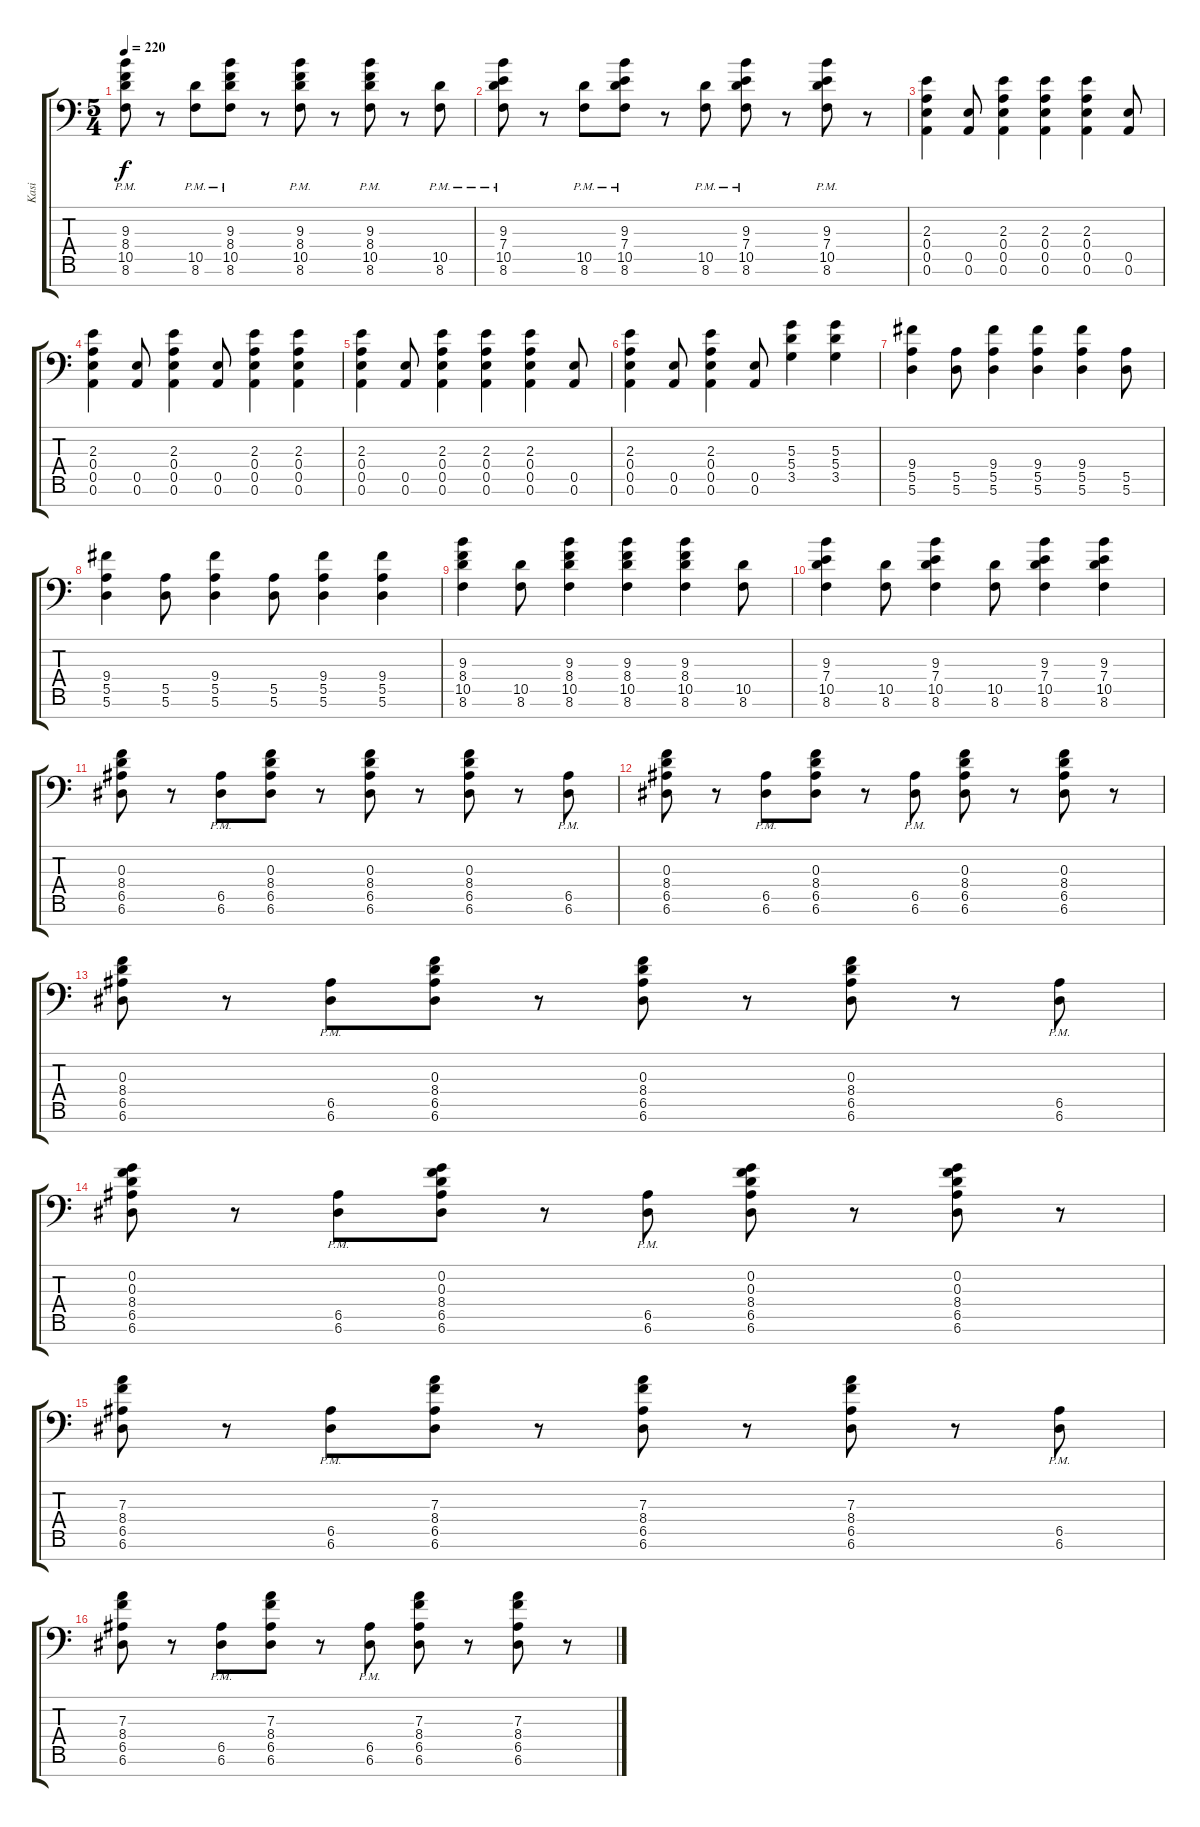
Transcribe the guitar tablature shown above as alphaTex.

\track ("Kasi" "Kasi") {instrument overdrivenguitar}
\staff {score tabs}
\tuning (B3 G3 D3 A2 E2 A1 E1) {hide}
\ts (5 4)
\tempo 220
\clef f4
\ks c
(9.3 8.4{pm} 10.5{pm} 8.6{pm}).8{dy f} r.8 (10.5{pm} 8.6{pm}).8 (9.3 8.4{pm} 10.5{pm} 8.6{pm}).8 r.8 (9.3 8.4{pm} 10.5{pm} 8.6{pm}).8 r.8 (9.3 8.4{pm} 10.5{pm} 8.6{pm}).8 r.8 (10.5{pm} 8.6{pm}).8 |
(9.3 7.4{pm} 10.5{pm} 8.6{pm}).8 r.8 (10.5{pm} 8.6{pm}).8 (9.3 7.4{pm} 10.5{pm} 8.6{pm}).8 r.8 (10.5{pm} 8.6{pm}).8 (9.3 7.4{pm} 10.5{pm} 8.6{pm}).8 r.8 (9.3 7.4{pm} 10.5{pm} 8.6{pm}).8 r.8 |
(2.3 0.4 0.5 0.6).4 (0.5 0.6).8 (2.3 0.4 0.5 0.6).4 (2.3 0.4 0.5 0.6).4 (2.3 0.4 0.5 0.6).4 (0.5 0.6).8 |
(2.3 0.4 0.5 0.6).4 (0.5 0.6).8 (2.3 0.4 0.5 0.6).4 (0.5 0.6).8 (2.3 0.4 0.5 0.6).4 (2.3 0.4 0.5 0.6).4 |
(2.3 0.4 0.5 0.6).4 (0.5 0.6).8 (2.3 0.4 0.5 0.6).4 (2.3 0.4 0.5 0.6).4 (2.3 0.4 0.5 0.6).4 (0.5 0.6).8 |
(2.3 0.4 0.5 0.6).4 (0.5 0.6).8 (2.3 0.4 0.5 0.6).4 (0.5 0.6).8 (5.3 5.4 3.5).4 (5.3 5.4 3.5).4 |
(9.4 5.5 5.6).4 (5.5 5.6).8 (9.4 5.5 5.6).4 (9.4 5.5 5.6).4 (9.4 5.5 5.6).4 (5.5 5.6).8 |
(9.4 5.5 5.6).4 (5.5 5.6).8 (9.4 5.5 5.6).4 (5.5 5.6).8 (9.4 5.5 5.6).4 (9.4 5.5 5.6).4 |
(9.3 8.4 10.5 8.6).4 (10.5 8.6).8 (9.3 8.4 10.5 8.6).4 (9.3 8.4 10.5 8.6).4 (9.3 8.4 10.5 8.6).4 (10.5 8.6).8 |
(9.3 7.4 10.5 8.6).4 (10.5 8.6).8 (9.3 7.4 10.5 8.6).4 (10.5 8.6).8 (9.3 7.4 10.5 8.6).4 (9.3 7.4 10.5 8.6).4 |
(0.3 8.4 6.5 6.6).8 r.8 (6.5{pm} 6.6{pm}).8 (0.3 8.4 6.5 6.6).8 r.8 (0.3 8.4 6.5 6.6).8 r.8 (0.3 8.4 6.5 6.6).8 r.8 (6.5{pm} 6.6{pm}).8 |
(0.3 8.4 6.5 6.6).8 r.8 (6.5{pm} 6.6{pm}).8 (0.3 8.4 6.5 6.6).8 r.8 (6.5{pm} 6.6{pm}).8 (0.3 8.4 6.5 6.6).8 r.8 (0.3 8.4 6.5 6.6).8 r.8 |
(0.3 8.4 6.5 6.6).8 r.8 (6.5{pm} 6.6{pm}).8 (0.3 8.4 6.5 6.6).8 r.8 (0.3 8.4 6.5 6.6).8 r.8 (0.3 8.4 6.5 6.6).8 r.8 (6.5{pm} 6.6{pm}).8 |
(0.2 0.3 8.4 6.5 6.6).8 r.8 (6.5{pm} 6.6{pm}).8 (0.2 0.3 8.4 6.5 6.6).8 r.8 (6.5{pm} 6.6{pm}).8 (0.2 0.3 8.4 6.5 6.6).8 r.8 (0.2 0.3 8.4 6.5 6.6).8 r.8 |
(7.3 8.4 6.5 6.6).8 r.8 (6.5{pm} 6.6{pm}).8 (7.3 8.4 6.5 6.6).8 r.8 (7.3 8.4 6.5 6.6).8 r.8 (7.3 8.4 6.5 6.6).8 r.8 (6.5{pm} 6.6{pm}).8 |
(7.3 8.4 6.5 6.6).8 r.8 (6.5{pm} 6.6{pm}).8 (7.3 8.4 6.5 6.6).8 r.8 (6.5{pm} 6.6{pm}).8 (7.3 8.4 6.5 6.6).8 r.8 (7.3 8.4 6.5 6.6).8 r.8
